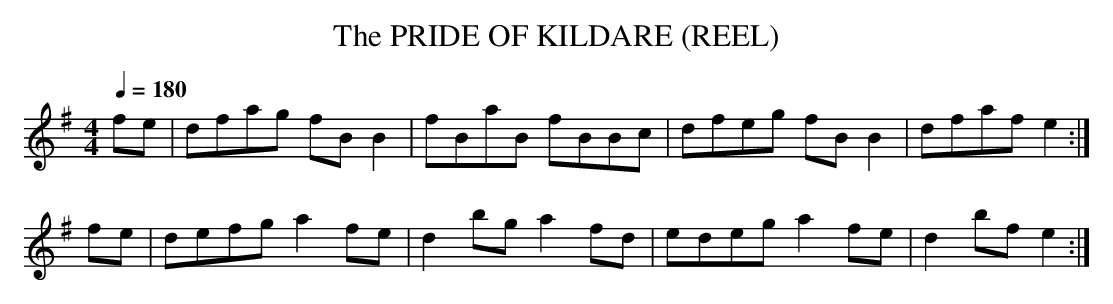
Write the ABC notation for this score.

X:1
T:PRIDE OF KILDARE (REEL), The
be more of it, but this is what CRE gives us.
M:4/4
Q:1/4=180
K:Em
fe|dfag fBB2|fBaB fBBc|dfeg fBB2|dfaf e2:|
fe|defg a2fe|d2bg a2fd|edeg a2fe|d2bf e2:|
